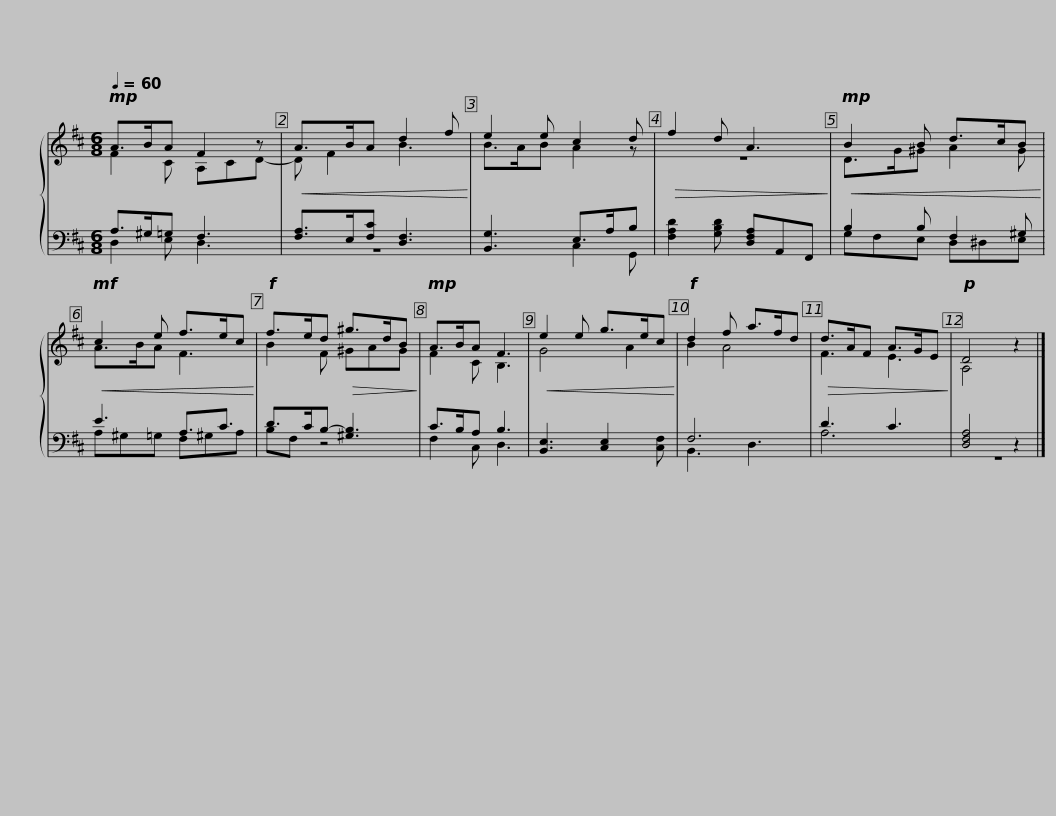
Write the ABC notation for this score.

X:1
%%score { ( 1 2 ) | ( 3 4 ) }
L:1/8
Q:1/4=60
M:6/8
I:linebreak $
K:D
V:1 treble
V:2 treble
V:3 bass
V:4 bass
V:1
!mp! A>BA F2 z |!<(! A>BA d2 f!<)! | e2 e c2 d |!>(! f2 d A3!>)! |!mp!!<(! B2 B d>cB!<)! |$ %5
!mf!!<(! c2 e f>ec!<)! |!f! f>ed!>(! ^g>dB!>)! |!mp! A>BA F3 |!<(! e2 e g>ec!<)! |!f! d2 f a>fd | %10
!>(! d>AF A>GE!>)! |$!p! D4 z2 |] %12
V:2
 F2 C A,CD- | D F2 B3 | B>AB A2 z | z6 | D>G^G A2 G |$ %5
 A>BA F3 | B2 F ^GAG | F2 C B,3 | G4 A2 | B2 A4 | %10
 F3 E3 |$ A,4 z2 |] %12
V:3
 A,>^G,=G, F,3 | [F,A,]>E,[F,C] [D,F,]3 | [B,,G,]3 E,>A,B, | [F,A,D]2 [G,B,D] [D,F,A,]A,,F,, | B,2 B, F,2 ^G, |$ %5
 E3 A,3/2C3/2 | D>CB,- [^G,B,]3 | C>B,A, B,3 | [B,,E,]3 [C,E,]2 [C,F,] | F,6 | %10
 D3 C3 |$ [D,F,A,]4 z2 |] %12
V:4
 D,2 E, D,3 | z6 | x3 C,2 G,, | x6 | G,F,E, D,^D,E, |$ %5
 A,^G,=G, F,^G,A, | B,F, z4 | F,2 C, D,3 | x6 | B,,3 D,3 | %10
 A,6 |$ z6 |] %12
